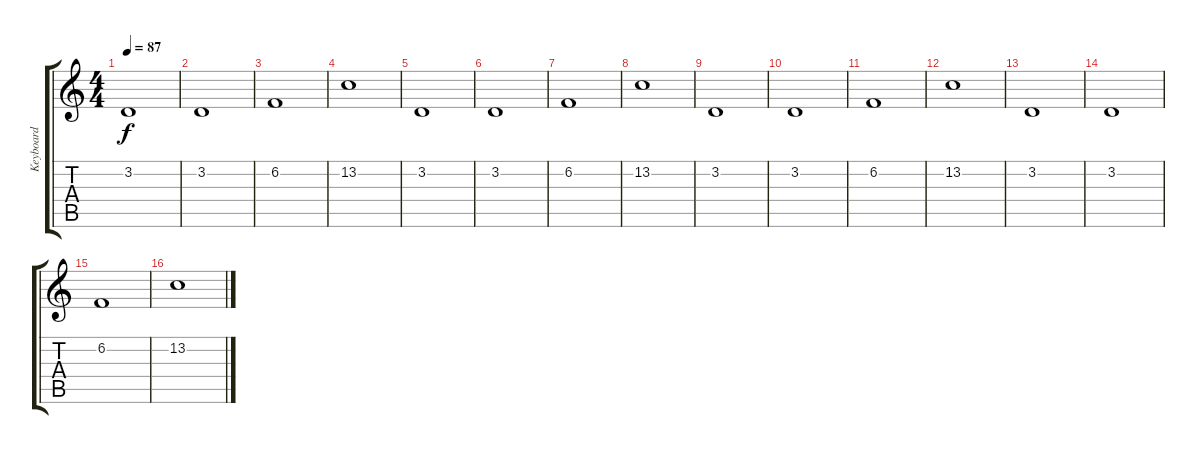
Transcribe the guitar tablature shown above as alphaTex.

\track ("Keyboard" "Keyboard") {instrument stringensemble1}
\staff {score tabs}
\tuning (E4 B3 G3 D3 A2 D2) {hide}
\ts (4 4)
\tempo 87
\clef g2
\ks c
3.2.1{dy f} |
3.2.1 |
6.2.1 |
13.2.1 |
3.2.1 |
3.2.1 |
6.2.1 |
13.2.1 |
3.2.1 |
3.2.1 |
6.2.1 |
13.2.1 |
3.2.1 |
3.2.1 |
6.2.1 |
13.2.1
